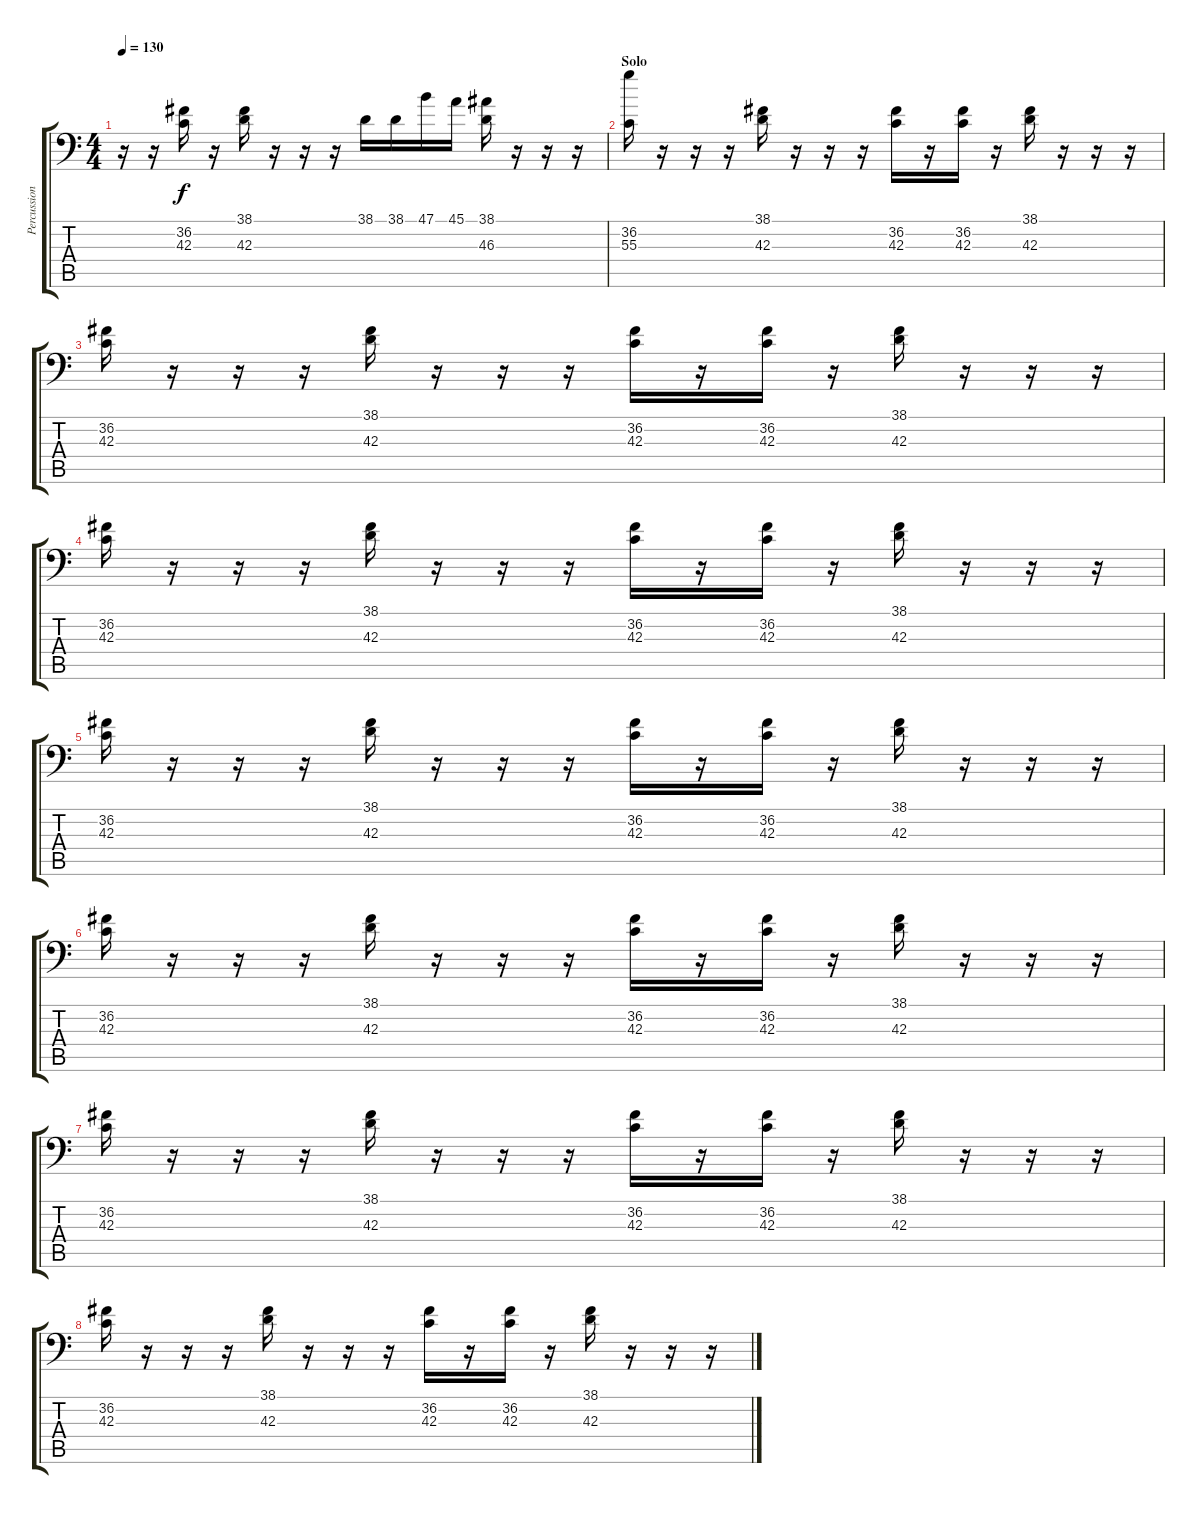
\track ("Percussioni" "Percussion") {instrument acousticgrandpiano}
\staff {score tabs}
\tuning (C-1 C-1 C-1 C-1 C-1 C-1) {hide}
\ts (4 4)
\tempo 130
\clef f4
\ks c
r.16{dy f} r.16 (36.2 42.3).16 r.16 (38.1 42.3).16 r.16 r.16 r.16 38.1.16 38.1.16 47.1.16 45.1.16 (38.1 46.3).16 r.16 r.16 r.16 |
\section ("" "Solo")
(36.2 55.3).16 r.16 r.16 r.16 (38.1 42.3).16 r.16 r.16 r.16 (36.2 42.3).16 r.16 (36.2 42.3).16 r.16 (38.1 42.3).16 r.16 r.16 r.16 |
(36.2 42.3).16 r.16 r.16 r.16 (38.1 42.3).16 r.16 r.16 r.16 (36.2 42.3).16 r.16 (36.2 42.3).16 r.16 (38.1 42.3).16 r.16 r.16 r.16 |
(36.2 42.3).16 r.16 r.16 r.16 (38.1 42.3).16 r.16 r.16 r.16 (36.2 42.3).16 r.16 (36.2 42.3).16 r.16 (38.1 42.3).16 r.16 r.16 r.16 |
(36.2 42.3).16 r.16 r.16 r.16 (38.1 42.3).16 r.16 r.16 r.16 (36.2 42.3).16 r.16 (36.2 42.3).16 r.16 (38.1 42.3).16 r.16 r.16 r.16 |
(36.2 42.3).16 r.16 r.16 r.16 (38.1 42.3).16 r.16 r.16 r.16 (36.2 42.3).16 r.16 (36.2 42.3).16 r.16 (38.1 42.3).16 r.16 r.16 r.16 |
(36.2 42.3).16 r.16 r.16 r.16 (38.1 42.3).16 r.16 r.16 r.16 (36.2 42.3).16 r.16 (36.2 42.3).16 r.16 (38.1 42.3).16 r.16 r.16 r.16 |
(36.2 42.3).16 r.16 r.16 r.16 (38.1 42.3).16 r.16 r.16 r.16 (36.2 42.3).16 r.16 (36.2 42.3).16 r.16 (38.1 42.3).16 r.16 r.16 r.16
